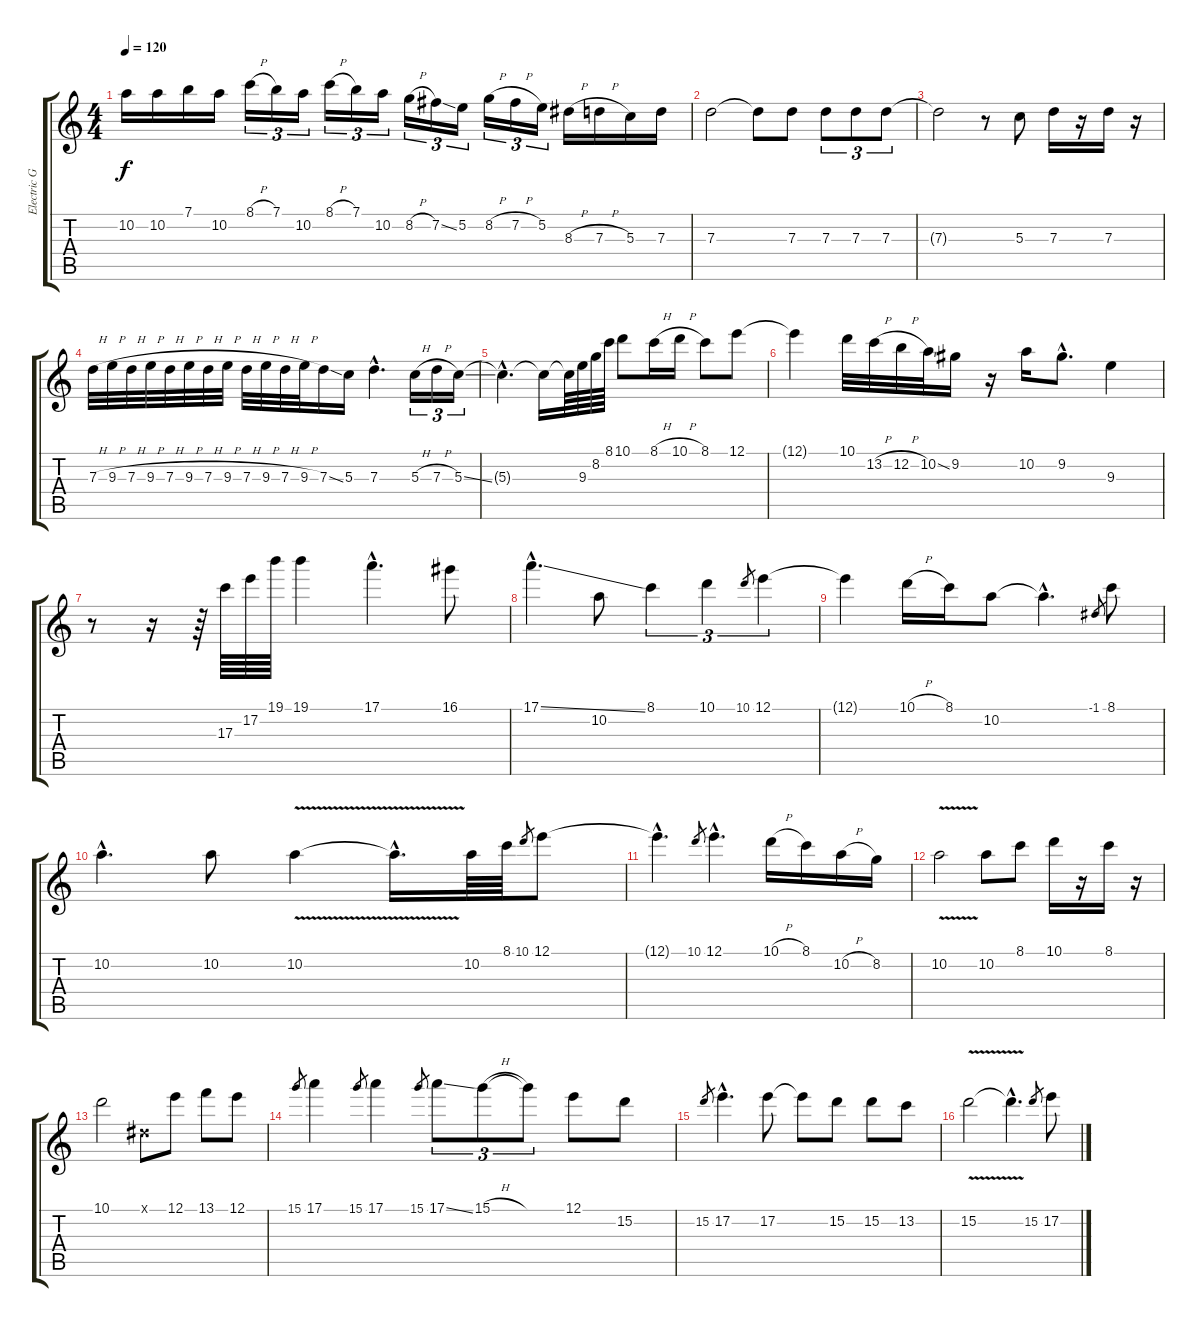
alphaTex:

\track ("Electric Guitar" "Electric G") {instrument overdrivenguitar}
\staff {score tabs}
\tuning (E4 B3 G3 D3 A2 E2) {hide}
\ts (4 4)
\tempo 120
\clef g2
\ks c
10.2{t}.16{dy f} 10.2.16 7.1.16 10.2.16 8.1{h}.16{tu (3 2)} 7.1.16{tu (3 2)} 10.2.16{tu (3 2)} 8.1{h}.16{tu (3 2)} 7.1.16{tu (3 2)} 10.2.16{tu (3 2)} 8.2{h}.16{tu (3 2)} 7.2{ss}.16{tu (3 2)} 5.2.16{tu (3 2)} 8.2{h}.16{tu (3 2)} 7.2{h}.16{tu (3 2)} 5.2.16{tu (3 2)} 8.3{h}.16 7.3{h}.16 5.3.16 7.3.16 |
7.3.2 7.3{t}.8 7.3.8 7.3.8{tu (3 2)} 7.3.8{tu (3 2)} 7.3.8{tu (3 2)} |
7.3{t}.2 r.8 5.3.8 7.3.16 r.16 7.3.16 r.16 |
7.3{h}.32 9.3{h}.32 7.3{h}.32 9.3{h}.32 7.3{h}.32 9.3{h}.32 7.3{h}.32 9.3{h}.32 7.3{h}.32 9.3{h}.32 7.3{h}.32 9.3{h}.32 7.3{ss}.16 5.3.16 7.3{hac}.4{d} 5.3{h}.16{tu (3 2)} 7.3{h}.16{tu (3 2)} 5.3{ss}.16{tu (3 2)} |
5.3{hac t}.4{d} 5.3{t}.16 5.3{t}.64 9.3.64 8.2.64 8.1.64 10.1.8 8.1{h}.16 10.1{h}.16 8.1.8 12.1.8 |
12.1{t}.4 10.1.32 13.2{h}.32 12.2{h}.32 10.2{ss}.32 9.2.16 r.16 10.2.16 9.2{hac}.8{d} 9.3.4 |
r.8 r.16 r.64 17.3.64 17.2.64 19.1.64 19.1.4 17.1{hac}.4{d} 16.1.8 |
17.1{ss hac}.4{d} 10.2.8 8.1.4{tu (3 2)} 10.1.4{tu (3 2)} 10.1.8{gr} 12.1.4{tu (3 2)} |
12.1{t}.4 10.1{h}.16 8.1.16 10.2.8 10.2{hac t}.4{d} -1.1.8{gr} 8.1.8 |
10.2{hac}.4{d} 10.2.8 10.2{v}.4 10.2{hac t}.16{d} 10.2.64 8.1.64 10.1.8{gr} 12.1.8 |
12.1{hac t}.4{d} 10.1.8{gr} 12.1{hac}.4{d} 10.1{h}.16 8.1.16 10.2{h}.16 8.2.16 |
10.2{v}.2 10.2.8 8.1.8 10.1.16 r.16 8.1.16 r.16 |
10.1.2 -1.1{x}.8 12.1.8 13.1.8 12.1.8 |
15.1.8{gr} 17.1.4 15.1.8{gr} 17.1.4 15.1.8{gr} 17.1{ss}.8{tu (3 2)} 15.1{h}.8{tu (3 2)} 15.1{t}.8{tu (3 2)} 12.1.8 15.2.8 |
15.2.8{gr} 17.2{hac}.4{d} 17.2.8 17.2{t}.8 15.2.8 15.2.8 13.2.8 |
15.2{v}.2 15.2{hac t}.4{d} 15.2.8{gr} 17.2.8
